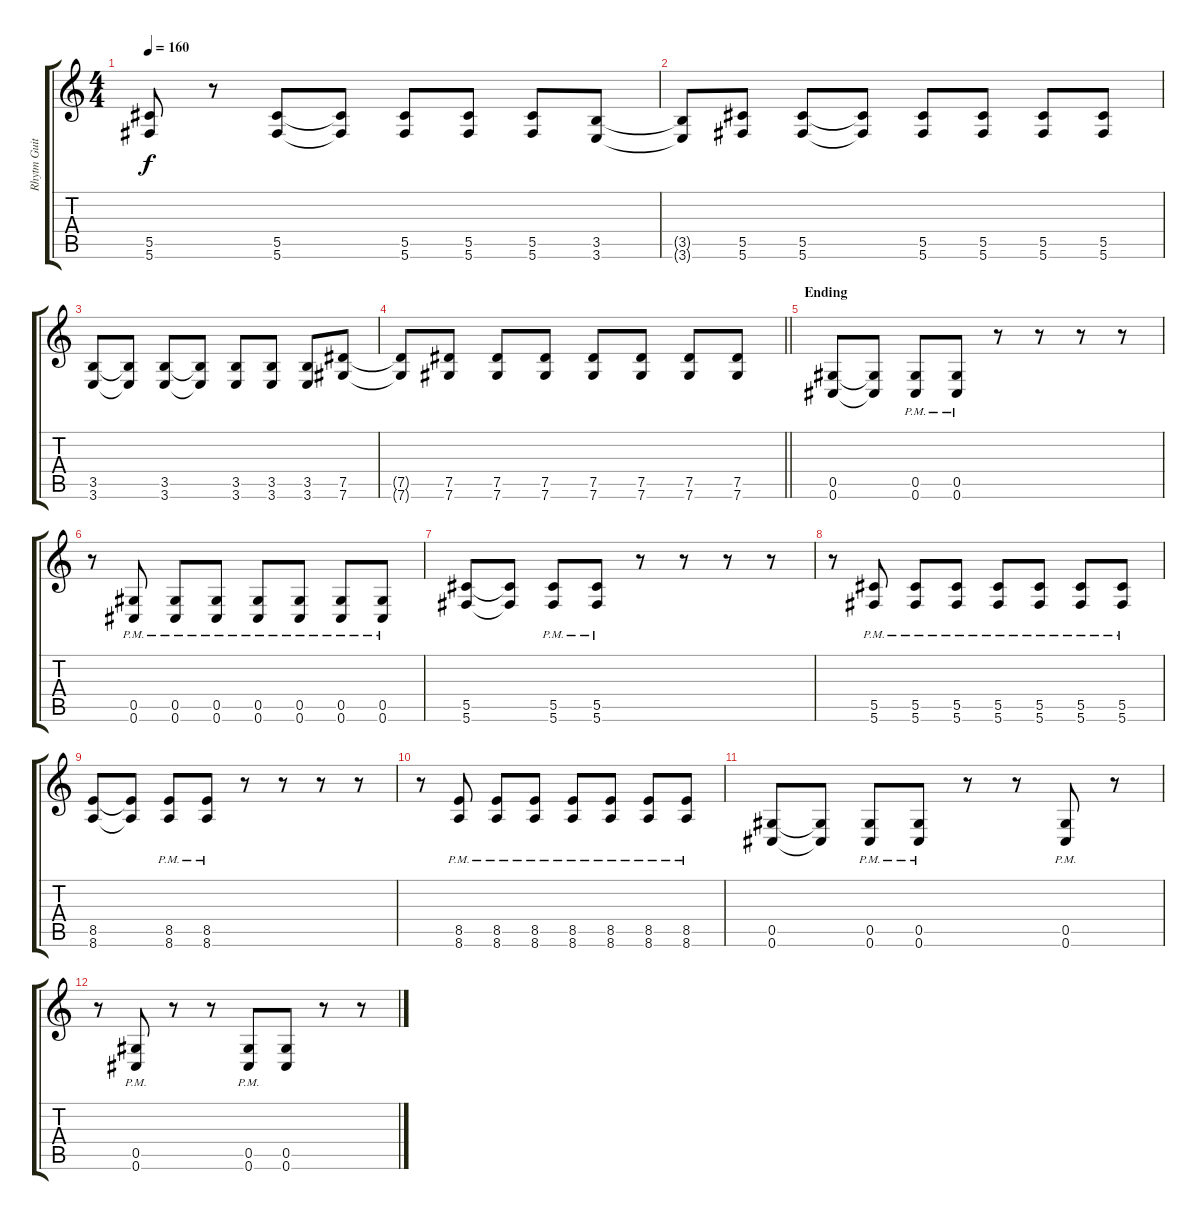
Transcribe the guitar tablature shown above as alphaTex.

\track ("Rhytm Guitar [R]" "Rhytm Guit") {instrument distortionguitar}
\staff {score tabs}
\tuning (Eb4 Bb3 Gb3 Db3 Ab2 Db2) {hide}
\ts (4 4)
\tempo 160
\clef g2
\ks c
(5.5 5.6).8{dy f} r.8 (5.5 5.6).8 (5.5{t} 5.6{t}).8 (5.5 5.6).8 (5.5 5.6).8 (5.5 5.6).8 (3.5 3.6).8 |
(3.5{t} 3.6{t}).8 (5.5 5.6).8 (5.5 5.6).8 (5.5{t} 5.6{t}).8 (5.5 5.6).8 (5.5 5.6).8 (5.5 5.6).8 (5.5 5.6).8 |
(3.5 3.6).8 (3.5{t} 3.6{t}).8 (3.5 3.6).8 (3.5{t} 3.6{t}).8 (3.5 3.6).8 (3.5 3.6).8 (3.5 3.6).8 (7.5 7.6).8 |
\barLineRight lightlight
(7.5{t} 7.6{t}).8 (7.5 7.6).8 (7.5 7.6).8 (7.5 7.6).8 (7.5 7.6).8 (7.5 7.6).8 (7.5 7.6).8 (7.5 7.6).8 |
\section ("" "Ending")
(0.5 0.6).8 (0.5{t} 0.6{t}).8 (0.5{pm} 0.6{pm}).8 (0.5{pm} 0.6{pm}).8 r.8 r.8 r.8 r.8 |
r.8 (0.5{pm} 0.6{pm}).8 (0.5{pm} 0.6{pm}).8 (0.5{pm} 0.6{pm}).8 (0.5{pm} 0.6{pm}).8 (0.5{pm} 0.6{pm}).8 (0.5{pm} 0.6{pm}).8 (0.5{pm} 0.6{pm}).8 |
(5.5 5.6).8 (5.5{t} 5.6{t}).8 (5.5{pm} 5.6{pm}).8 (5.5{pm} 5.6{pm}).8 r.8 r.8 r.8 r.8 |
r.8 (5.5{pm} 5.6{pm}).8 (5.5{pm} 5.6{pm}).8 (5.5{pm} 5.6{pm}).8 (5.5{pm} 5.6{pm}).8 (5.5{pm} 5.6{pm}).8 (5.5{pm} 5.6{pm}).8 (5.5{pm} 5.6{pm}).8 |
(8.5 8.6).8 (8.5{t} 8.6{t}).8 (8.5{pm} 8.6{pm}).8 (8.5{pm} 8.6{pm}).8 r.8 r.8 r.8 r.8 |
r.8 (8.5{pm} 8.6{pm}).8 (8.5{pm} 8.6{pm}).8 (8.5{pm} 8.6{pm}).8 (8.5{pm} 8.6{pm}).8 (8.5{pm} 8.6{pm}).8 (8.5{pm} 8.6{pm}).8 (8.5{pm} 8.6{pm}).8 |
(0.5 0.6).8 (0.5{t} 0.6{t}).8 (0.5{pm} 0.6{pm}).8 (0.5{pm} 0.6{pm}).8 r.8 r.8 (0.5{pm} 0.6{pm}).8 r.8 |
r.8 (0.5{pm} 0.6{pm}).8 r.8 r.8 (0.5{pm} 0.6{pm}).8 (0.5 0.6).8 r.8 r.8
